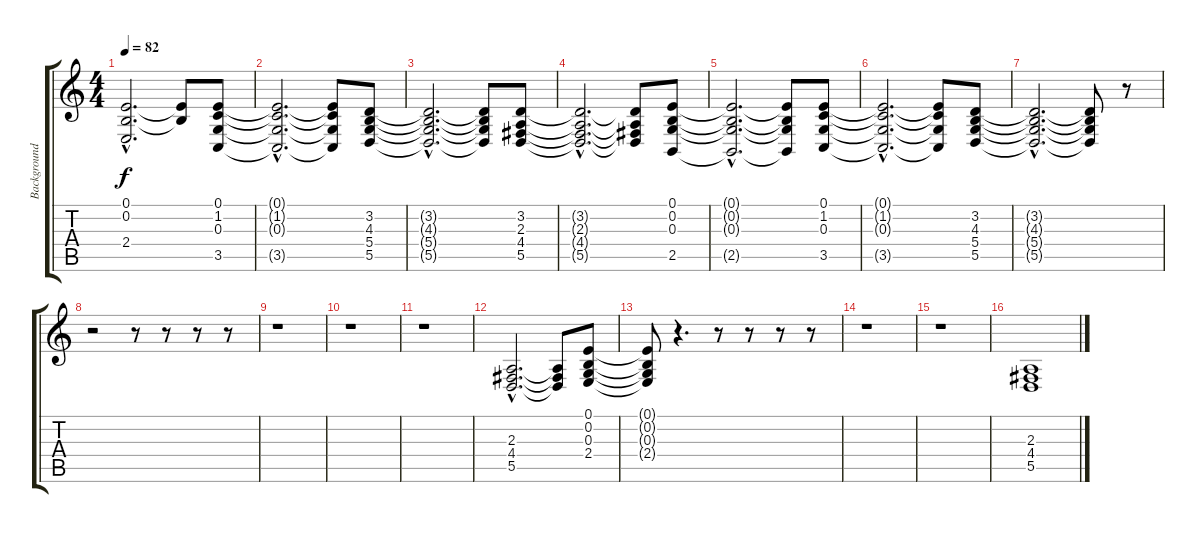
\track ("Background Chords (optional)" "Background") {instrument stringensemble2}
\staff {score tabs}
\tuning (E4 B3 G3 D3 A2 E2) {hide}
\ts (4 4)
\tempo 82
\clef g2
\ks c
(0.1{hac} 0.2{hac} 2.4{hac}).2{d dy f} (0.1{t} 0.2{t}).8 (0.1 1.2 0.3 3.5).8 |
(0.1{hac t} 1.2{hac t} 0.3{hac t} 3.5{hac t}).2{d} (0.1{t} 1.2{t} 0.3{t} 3.5{t}).8 (3.2 4.3 5.4 5.5).8 |
(3.2{hac t} 4.3{hac t} 5.4{hac t} 5.5{hac t}).2{d} (3.2{t} 4.3{t} 5.4{t} 5.5{t}).8 (3.2 2.3 4.4 5.5).8 |
(3.2{hac t} 2.3{hac t} 4.4{hac t} 5.5{hac t}).2{d} (3.2{t} 2.3{t} 4.4{t} 5.5{t}).8 (0.1 0.2 0.3 2.5).8 |
(0.1{hac t} 0.2{hac t} 0.3{hac t} 2.5{hac t}).2{d} (0.1{t} 0.2{t} 0.3{t} 2.5{t}).8 (0.1 1.2 0.3 3.5).8 |
(0.1{hac t} 1.2{hac t} 0.3{hac t} 3.5{hac t}).2{d} (0.1{t} 1.2{t} 0.3{t} 3.5{t}).8 (3.2 4.3 5.4 5.5).8 |
(3.2{hac t} 4.3{hac t} 5.4{hac t} 5.5{hac t}).2{d} (3.2{t} 4.3{t} 5.4{t} 5.5{t}).8 r.8 |
r.2 r.8 r.8 r.8 r.8 |
r.1 |
r.1 |
r.1 |
(2.3{hac} 4.4{hac} 5.5{hac}).2{d} (2.3{t} 4.4{t} 5.5{t}).8 (0.1 0.2 0.3 2.4).8 |
(0.1{t} 0.2{t} 0.3{t} 2.4{t}).8 r.4{d} r.8 r.8 r.8 r.8 |
r.1 |
r.1 |
(2.3 4.4 5.5).1
